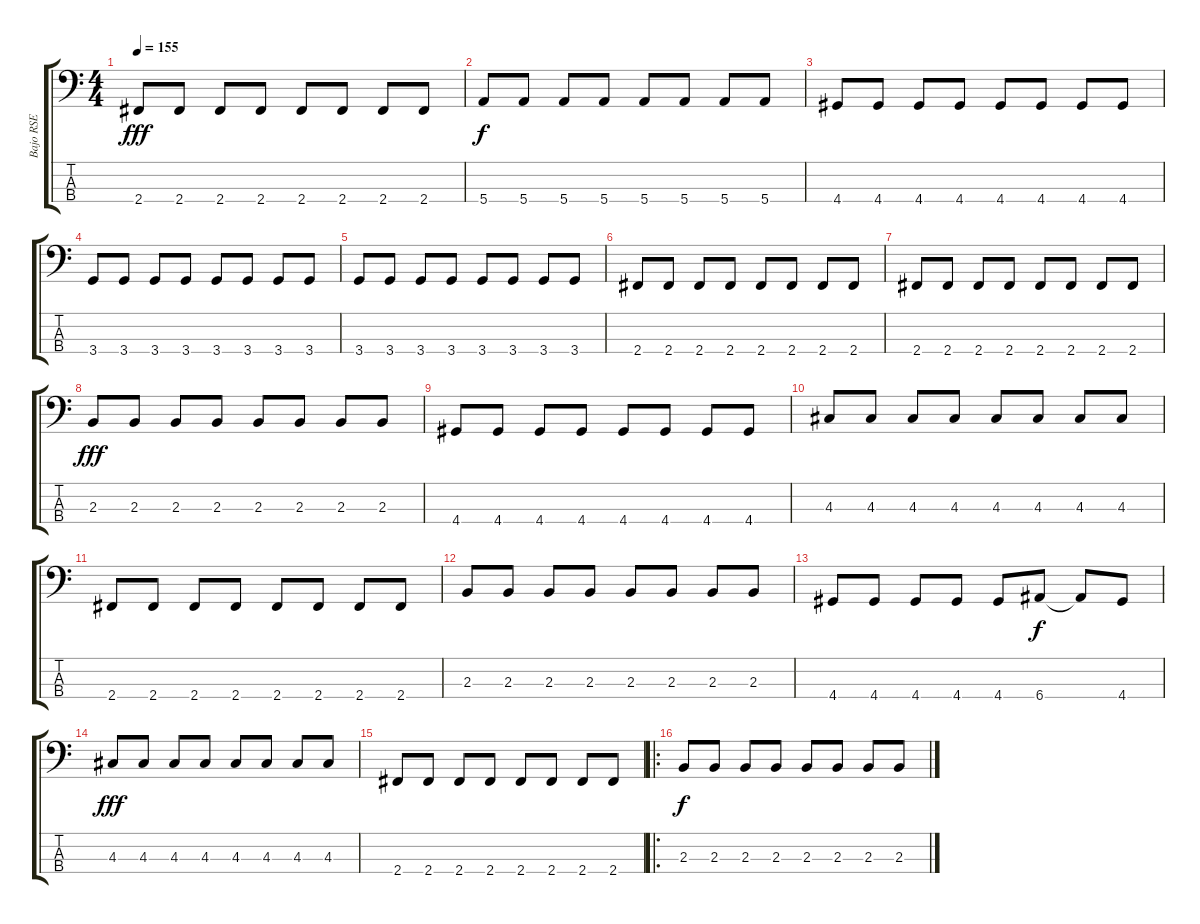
\track ("Bajo RSE" "Bajo RSE") {instrument electricbasspick}
\staff {score tabs}
\tuning (G2 D2 A1 E1) {hide}
\ts (4 4)
\tempo 155
\clef f4
\ks c
2.4.8{dy fff} 2.4.8 2.4.8 2.4.8 2.4.8 2.4.8 2.4.8 2.4.8 |
5.4.8{dy f} 5.4.8 5.4.8 5.4.8 5.4.8 5.4.8 5.4.8 5.4.8 |
4.4.8 4.4.8 4.4.8 4.4.8 4.4.8 4.4.8 4.4.8 4.4.8 |
3.4.8 3.4.8 3.4.8 3.4.8 3.4.8 3.4.8 3.4.8 3.4.8 |
3.4.8 3.4.8 3.4.8 3.4.8 3.4.8 3.4.8 3.4.8 3.4.8 |
2.4.8 2.4.8 2.4.8 2.4.8 2.4.8 2.4.8 2.4.8 2.4.8 |
2.4.8 2.4.8 2.4.8 2.4.8 2.4.8 2.4.8 2.4.8 2.4.8 |
2.3.8{dy fff} 2.3.8 2.3.8 2.3.8 2.3.8 2.3.8 2.3.8 2.3.8 |
4.4.8 4.4.8 4.4.8 4.4.8 4.4.8 4.4.8 4.4.8 4.4.8 |
4.3.8 4.3.8 4.3.8 4.3.8 4.3.8 4.3.8 4.3.8 4.3.8 |
2.4.8 2.4.8 2.4.8 2.4.8 2.4.8 2.4.8 2.4.8 2.4.8 |
2.3.8 2.3.8 2.3.8 2.3.8 2.3.8 2.3.8 2.3.8 2.3.8 |
4.4.8 4.4.8 4.4.8 4.4.8 4.4.8 6.4.8{dy f} 6.4{t}.8 4.4.8 |
4.3.8{dy fff} 4.3.8 4.3.8 4.3.8 4.3.8 4.3.8 4.3.8 4.3.8 |
2.4.8 2.4.8 2.4.8 2.4.8 2.4.8 2.4.8 2.4.8 2.4.8 |
\ro
2.3.8{dy f} 2.3.8 2.3.8 2.3.8 2.3.8 2.3.8 2.3.8 2.3.8
